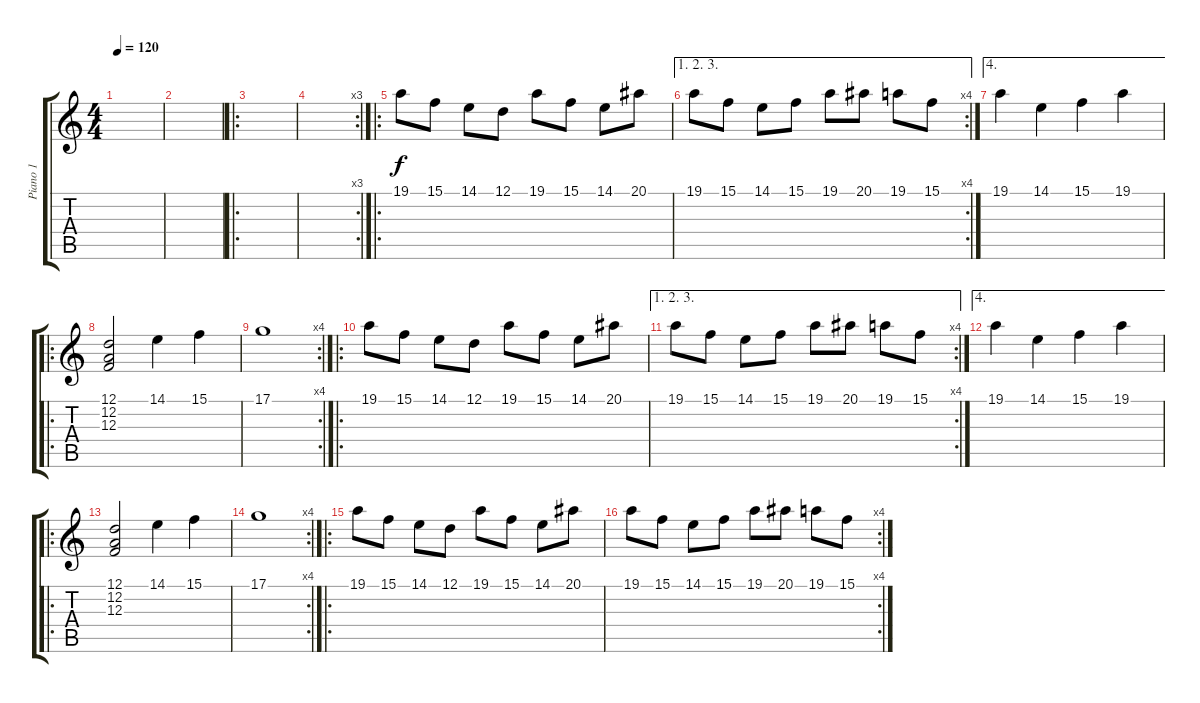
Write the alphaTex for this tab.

\track ("Piano 1" "Piano 1") {instrument acousticgrandpiano}
\staff {score tabs}
\tuning (D4 A3 F3 C3 G2 D2) {hide}
\ts (4 4)
\tempo 120
\clef g2
\ks c
|
|
\ro
|
\rc 3
|
\ro
19.1.8 15.1.8 14.1.8 12.1.8 19.1.8 15.1.8 14.1.8 20.1.8 |
\ae (1 2 3)
\rc 4
19.1.8 15.1.8 14.1.8 15.1.8 19.1.8 20.1.8 19.1.8 15.1.8 |
\ae 4
19.1.4 14.1.4 15.1.4 19.1.4 |
\ro
(12.1 12.2 12.3).2 14.1.4 15.1.4 |
\rc 4
17.1.1 |
\ro
19.1.8 15.1.8 14.1.8 12.1.8 19.1.8 15.1.8 14.1.8 20.1.8 |
\ae (1 2 3)
\rc 4
19.1.8 15.1.8 14.1.8 15.1.8 19.1.8 20.1.8 19.1.8 15.1.8 |
\ae 4
19.1.4 14.1.4 15.1.4 19.1.4 |
\ro
(12.1 12.2 12.3).2 14.1.4 15.1.4 |
\rc 4
17.1.1 |
\ro
19.1.8 15.1.8 14.1.8 12.1.8 19.1.8 15.1.8 14.1.8 20.1.8 |
\rc 4
19.1.8 15.1.8 14.1.8 15.1.8 19.1.8 20.1.8 19.1.8 15.1.8
